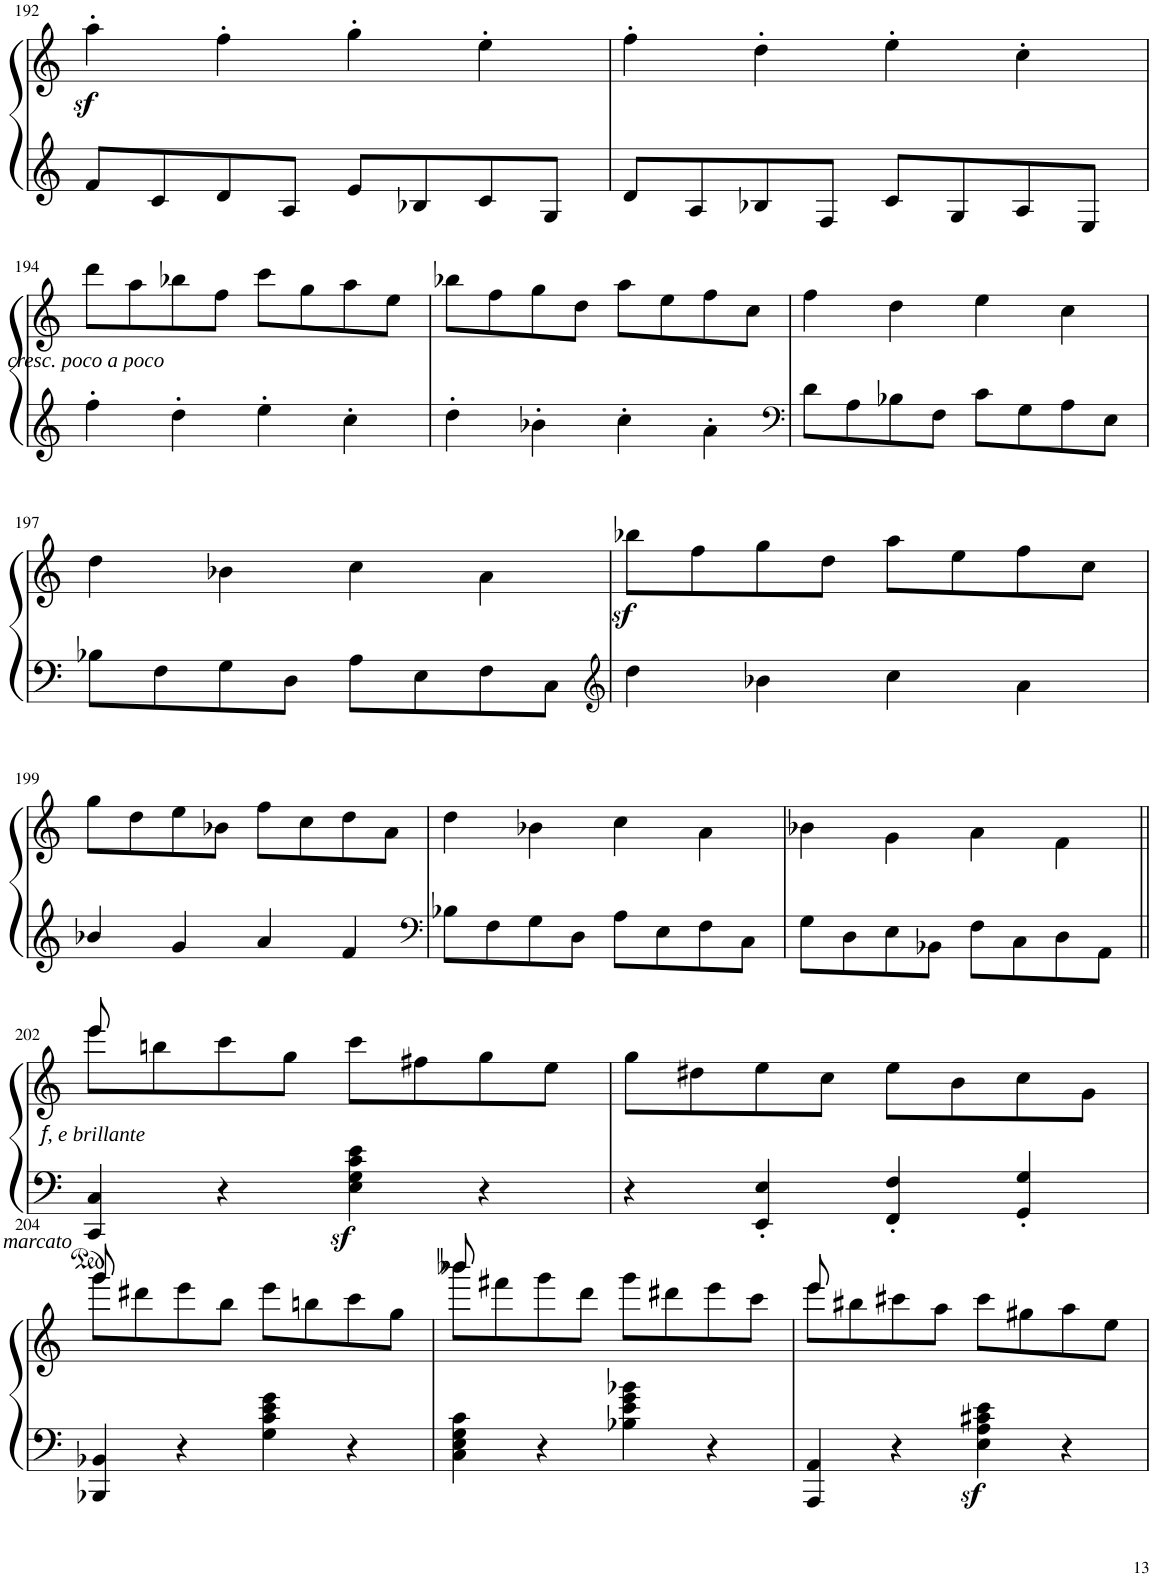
**kern	**kern	**dynam
*part1	*part1	*part1
*staff2	*staff1	*staff1/2
*I"Piano	*	*
*I'Pno	*	*
!!LO:PB:g=z
*clefG2	*clefG2	*
*k[]	*k[]	*
*M4/4	*M4/4	*
*met(c|)	*met(c|)	*
=192	=192	=192
8f/L	4aaz<'\	.
8c/	.	.
8d/	4ff'\	.
8A/J	.	.
8e/L	4gg'\	.
8B-X/	.	.
8c/	4ee'\	.
8G/J	.	.
=193	=193	=193
8d/L	4ff'\	.
8A/	.	.
8B-X/	4dd'\	.
8F/J	.	.
8c/L	4ee'\	.
8G/	.	.
8A/	4cc'\	.
8E/J	.	.
!!LO:LB:g=z
=194	=194	=194
!	!	!LO:DY:b
4ff'\	8ddd\L	other-dynamics
.	8aa\	.
4dd'\	8bb-X\	.
.	8ff\J	.
4ee'\	8ccc\L	.
.	8gg\	.
4cc'\	8aa\	.
.	8ee\J	.
=195	=195	=195
4dd'\	8bb-X\L	.
.	8ff\	.
4b-X'\	8gg\	.
.	8dd\J	.
4cc'\	8aa\L	.
.	8ee\	.
4a'\	8ff\	.
.	8cc\J	.
=196	=196	=196
*clefF4	*	*
8d\L	4ff'\	.
8A\	.	.
8B-X\	4dd'\	.
8F\J	.	.
8c\L	4ee'\	.
8G\	.	.
8A\	4cc'\	.
8E\J	.	.
!!LO:LB:g=z
=197	=197	=197
8B-X\L	4dd'\	.
8F\	.	.
8G\	4b-X'\	.
8D\J	.	.
8A\L	4cc'\	.
8E\	.	.
8F\	4a'\	.
8C\J	.	.
=198	=198	=198
*clefG2	*	*
4dd'\	8bb-Xz<\L	.
.	8ff\	.
4b-X'\	8gg\	.
.	8dd\J	.
4cc'\	8aa\L	.
.	8ee\	.
4a'\	8ff\	.
.	8cc\J	.
!!LO:LB:g=z
=199	=199	=199
4b-X'/	8gg\L	.
.	8dd\	.
4g'/	8ee\	.
.	8b-X\J	.
4a'/	8ff\L	.
.	8cc\	.
4f'/	8dd\	.
.	8a\J	.
=200	=200	=200
*clefF4	*	*
8B-X\L	4dd'\	.
8F\	.	.
8G\	4b-X'\	.
8D\J	.	.
8A\L	4cc'\	.
8E\	.	.
8F\	4a'\	.
8C\J	.	.
=201	=201	=201
8G\L	4b-X'\	.
8D\	.	.
8E\	4g'\	.
8BB-X\J	.	.
8F\L	4a'\	.
8C\	.	.
8D\	4f'\	.
8AA\J	.	.
!!LO:LB:g=z
=202||	=202||	=202||
*	*^	*
!	!	!	!LO:DY:b
4CC/ 4C/	8eee\L	8eee/	other-dynamics
.	8bbn\	2..ryy	.
4r	8ccc\	.	.
.	8gg\J	.	.
4E\z< 4G\z< 4c\z< 4e\z<	8ccc\L	.	.
.	8ff#X\	.	.
4r	8gg\	.	.
.	8ee\J	.	.
*	*v	*v	*
=203	=203	=203
4r	8gg\L	.
.	8dd#X\	.
4EE/' 4E/'	8ee\	.
.	8cc\J	.
4FF/' 4F/'	8ee\L	.
.	8b\	.
4GG/' 4G/'	8cc\	.
.	8g\J	.
!!LO:LB:g=z
=204	=204	=204
*	*^	*
!	!	!	!LO:DY:a
4BBB-X/ 4BB-X/	8ggg\L	8ggg/	other-dynamics
.	8ddd#X\	2..ryy	.
4r	8eee\	.	.
.	8bb\J	.	.
4G\ 4c\ 4e\ 4g\	8eee\L	.	.
.	8bbn\	.	.
4r	8ccc\	.	.
.	8gg\J	.	.
=205	=205	=205	=205
4C\ 4E\ 4G\ 4c\	8bbb-X\L	8bbb-X/	.
.	8fff#X\	2..ryy	.
4r	8ggg\	.	.
.	8ddd\J	.	.
4B-X\ 4e\ 4g\ 4b-X\	8ggg\L	.	.
.	8ddd#X\	.	.
4r	8eee\	.	.
.	8ccc\J	.	.
=206	=206	=206	=206
4AAA/ 4AA/	8eee\L	8eee/	.
.	8bb#X\	2..ryy	.
4r	8ccc#X\	.	.
.	8aa\J	.	.
4E\z< 4A\z< 4c#X\z< 4e\z<	8ccc#\L	.	.
.	8gg#X\	.	.
4r	8aa\	.	.
.	8ee\J	.	.
*	*v	*v	*
=	=	=
*-	*-	*-
